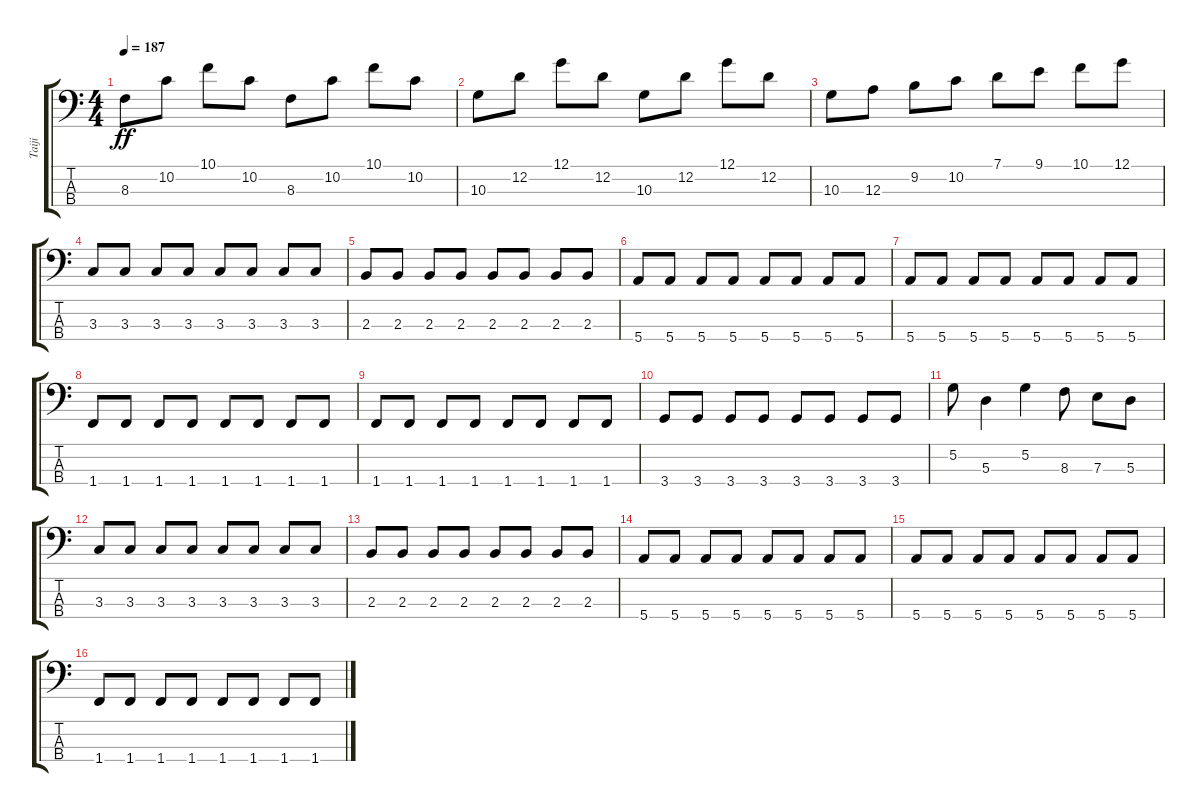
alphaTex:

\track ("Taiji" "Taiji") {instrument electricbasspick}
\staff {score tabs}
\tuning (G2 D2 A1 E1) {hide}
\ts (4 4)
\tempo 187
\clef f4
\ks c
8.3.8{dy ff} 10.2.8 10.1.8 10.2.8 8.3.8 10.2.8 10.1.8 10.2.8 |
10.3.8 12.2.8 12.1.8 12.2.8 10.3.8 12.2.8 12.1.8 12.2.8 |
10.3.8 12.3.8 9.2.8 10.2.8 7.1.8 9.1.8 10.1.8 12.1.8 |
3.3.8 3.3.8 3.3.8 3.3.8 3.3.8 3.3.8 3.3.8 3.3.8 |
2.3.8 2.3.8 2.3.8 2.3.8 2.3.8 2.3.8 2.3.8 2.3.8 |
5.4.8 5.4.8 5.4.8 5.4.8 5.4.8 5.4.8 5.4.8 5.4.8 |
5.4.8 5.4.8 5.4.8 5.4.8 5.4.8 5.4.8 5.4.8 5.4.8 |
1.4.8 1.4.8 1.4.8 1.4.8 1.4.8 1.4.8 1.4.8 1.4.8 |
1.4.8 1.4.8 1.4.8 1.4.8 1.4.8 1.4.8 1.4.8 1.4.8 |
3.4.8 3.4.8 3.4.8 3.4.8 3.4.8 3.4.8 3.4.8 3.4.8 |
5.2.8 5.3.4 5.2.4 8.3.8 7.3.8 5.3.8 |
3.3.8 3.3.8 3.3.8 3.3.8 3.3.8 3.3.8 3.3.8 3.3.8 |
2.3.8 2.3.8 2.3.8 2.3.8 2.3.8 2.3.8 2.3.8 2.3.8 |
5.4.8 5.4.8 5.4.8 5.4.8 5.4.8 5.4.8 5.4.8 5.4.8 |
5.4.8 5.4.8 5.4.8 5.4.8 5.4.8 5.4.8 5.4.8 5.4.8 |
1.4.8 1.4.8 1.4.8 1.4.8 1.4.8 1.4.8 1.4.8 1.4.8
